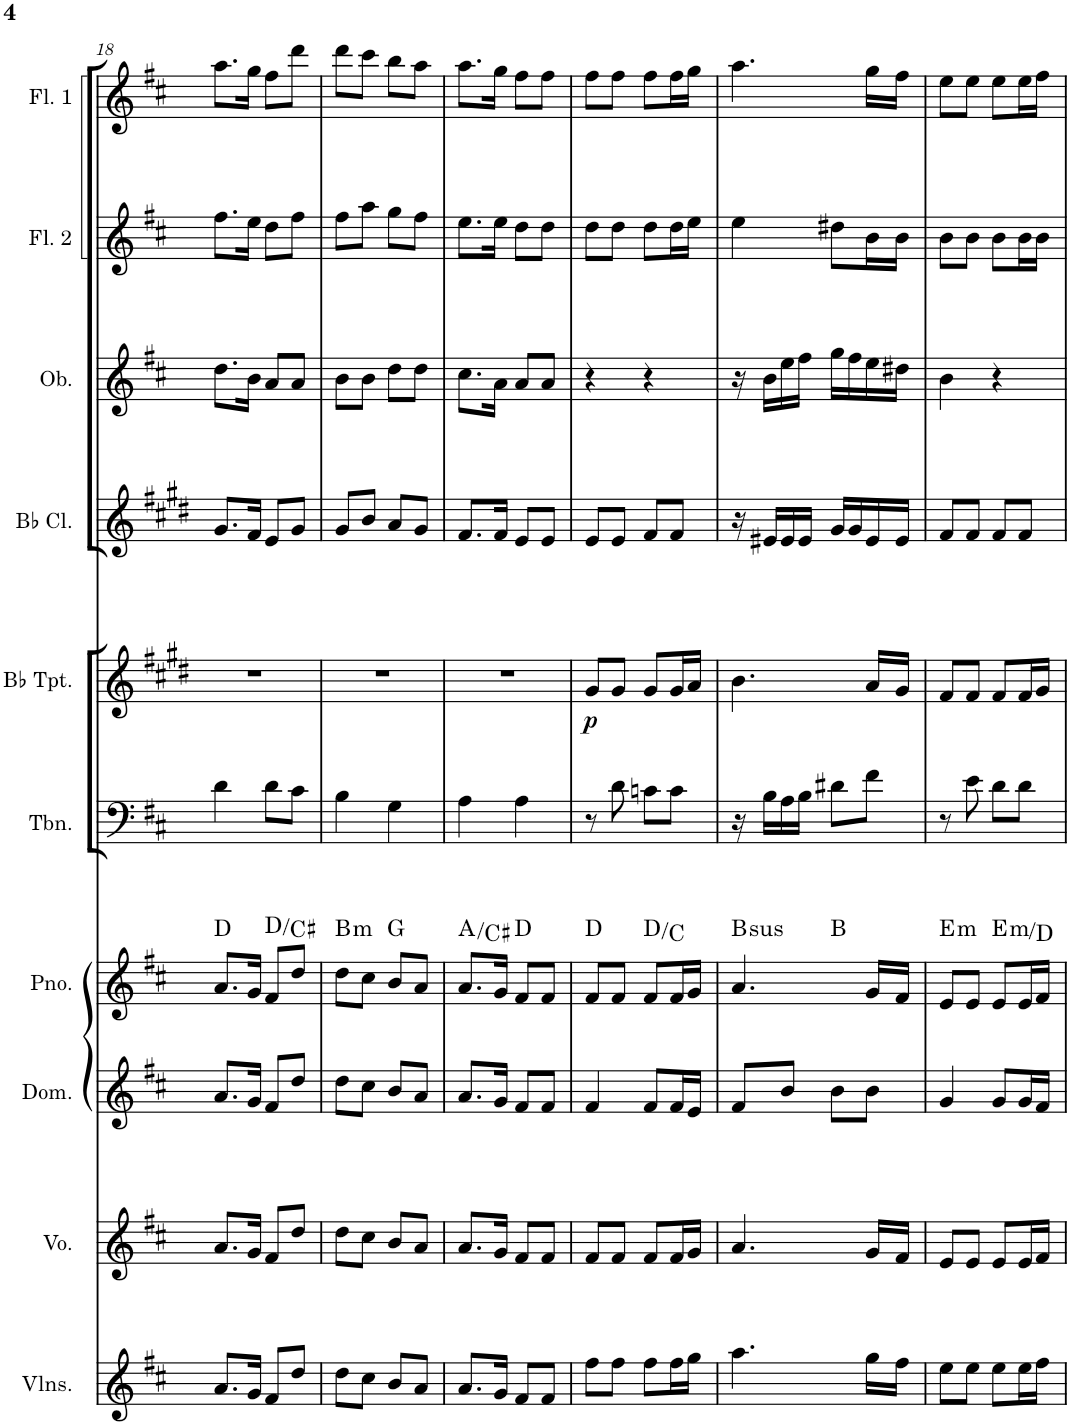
**kern	**kern	**kern	**kern	**harte	**kern	**kern	**dynam	**kern	**kern	**kern	**kern
*part10	*part9	*part8	*part7	*part7	*part6	*part5	*part5	*part4	*part3	*part2	*part1
*staff10	*staff9	*staff8	*staff7	*	*staff6	*staff5	*staff5	*staff4	*staff3	*staff2	*staff1
*I"Violins	*I"Voice	*I"Domra	*I"Piano	*	*I"Trombone	*I"Bb Trumpet	*	*I"Bb Clarinet	*I"Oboe	*I"Flute 2	*I"Flute 1
*I'Vlns.	*I'Vo.	*I'Dom.	*I'Pno.	*	*I'Tbn.	*I'Bb Tpt.	*	*I'Bb Cl.	*I'Ob.	*I'Fl. 2	*I'Fl. 1
!!LO:PB:g=z
*clefG2	*clefG2	*clefG2	*clefG2	*	*clefF4	*clefG2	*	*clefG2	*clefG2	*clefG2	*clefG2
*	*	*	*	*	*	*Trd1c2	*	*Trd1c2	*	*	*
*k[f#c#]	*k[f#c#]	*k[f#c#]	*k[f#c#]	*	*k[f#c#]	*k[f#c#g#d#]	*	*k[f#c#g#d#]	*k[f#c#]	*k[f#c#]	*k[f#c#]
*M2/4	*M2/4	*M2/4	*M2/4	*	*M2/4	*M2/4	*	*M2/4	*M2/4	*M2/4	*M2/4
=18	=18	=18	=18	=18	=18	=18	=18	=18	=18	=18	=18
8.a/L	8.a/L	8.a/L	8.a/L	D:maj	4d\	2r	.	8.g#/L	8.dd\L	8.ff#\L	8.aa\L
16g/Jk	16g/Jk	16g/Jk	16g/Jk	.	.	.	.	16f#/Jk	16b\Jk	16ee\Jk	16gg\Jk
8f#/L	8f#/L	8f#/L	8f#/L	D:maj/7	8d\L	.	.	8e/L	8a/L	8dd\L	8ff#\L
8dd/J	8dd/J	8dd/J	8dd/J	.	8c#\J	.	.	8g#/J	8a/J	8ff#\J	8ddd\J
=19	=19	=19	=19	=19	=19	=19	=19	=19	=19	=19	=19
!	!	!	!	!LO:H:kt=m	!	!	!	!	!	!	!
8dd\L	8dd\L	8dd\L	8dd\L	B:min	4B\	2r	.	8g#/L	8b\L	8ff#\L	8ddd\L
8cc#\J	8cc#\J	8cc#\J	8cc#\J	.	.	.	.	8b/J	8b\J	8aa\J	8ccc#\J
8b/L	8b/L	8b/L	8b/L	G:maj	4G\	.	.	8a/L	8dd\L	8gg\L	8bb\L
8a/J	8a/J	8a/J	8a/J	.	.	.	.	8g#/J	8dd\J	8ff#\J	8aa\J
=20	=20	=20	=20	=20	=20	=20	=20	=20	=20	=20	=20
8.a/L	8.a/L	8.a/L	8.a/L	A:maj/3	4A\	2r	.	8.f#/L	8.cc#\L	8.ee\L	8.aa\L
16g/Jk	16g/Jk	16g/Jk	16g/Jk	.	.	.	.	16f#/Jk	16a\Jk	16ee\Jk	16gg\Jk
8f#/L	8f#/L	8f#/L	8f#/L	D:maj	4A\	.	.	8e/L	8a/L	8dd\L	8ff#\L
8f#/J	8f#/J	8f#/J	8f#/J	.	.	.	.	8e/J	8a/J	8dd\J	8ff#\J
=21	=21	=21	=21	=21	=21	=21	=21	=21	=21	=21	=21
!	!	!	!	!	!	!	!LO:DY:b	!	!	!	!
8ff#\L	8f#/L	4f#/	8f#/L	D:maj	8r	8g#/L	p	8e/L	4r	8dd\L	8ff#\L
8ff#\J	8f#/J	.	8f#/J	.	8d\	8g#/J	.	8e/J	.	8dd\J	8ff#\J
8ff#\L	8f#/L	8f#/L	8f#/L	D:maj/b7	8cn\L	8g#/L	.	8f#/L	4r	8dd\L	8ff#\L
16ff#\L	16f#/L	16f#/L	16f#/L	.	8c\J	16g#/L	.	8f#/J	.	16dd\L	16ff#\L
16gg\JJ	16g/JJ	16e/JJ	16g/JJ	.	.	16a/JJ	.	.	.	16ee\JJ	16gg\JJ
=22	=22	=22	=22	=22	=22	=22	=22	=22	=22	=22	=22
!	!	!	!	!LO:H:kt=sus	!	!	!	!	!	!	!
*	*	*	*^	*	*	*	*	*	*	*	*
4.aa\	4.a/	8f#/L	4.a/	4ryy	B:sus4	16r	4.b\	.	16r	16r	4ee\	4.aa\
.	.	.	.	.	.	16B\LL	.	.	16e#X/LL	16b\LL	.	.
.	.	8b/J	.	.	.	16A\	.	.	16e#/	16ee\	.	.
.	.	.	.	.	.	16B\JJ	.	.	16e#/JJ	16ff#\JJ	.	.
.	.	8b\L	.	4ryy	B:maj	8d#X\L	.	.	16g#/LL	16gg\LL	8dd#X\L	.
.	.	.	.	.	.	.	.	.	16g#/	16ff#\	.	.
16gg\LL	16g/LL	8b\J	16g/LL	.	.	8f#\J	16a/LL	.	16e#/	16ee\	16b\L	16gg\LL
16ff#\JJ	16f#/JJ	.	16f#/JJ	.	.	.	16g#/JJ	.	16e#/JJ	16dd#X\JJ	16b\JJ	16ff#\JJ
=23	=23	=23	=23	=23	=23	=23	=23	=23	=23	=23	=23	=23
!	!	!	!	!	!LO:H:kt=m	!	!	!	!	!	!	!
*	*	*	*v	*v	*	*	*	*	*	*	*	*
8ee\L	8e/L	4g/	8e/L	E:min	8r	8f#/L	.	8f#/L	4b\	8b\L	8ee\L
8ee\J	8e/J	.	8e/J	.	8e\	8f#/J	.	8f#/J	.	8b\J	8ee\J
!	!	!	!	!LO:H:kt=m	!	!	!	!	!	!	!
8ee\L	8e/L	8g/L	8e/L	E:min/b7	8d\L	8f#/L	.	8f#/L	4r	8b\L	8ee\L
16ee\L	16e/L	16g/L	16e/L	.	8d\J	16f#/L	.	8f#/J	.	16b\L	16ee\L
16ff#\JJ	16f#/JJ	16f#/JJ	16f#/JJ	.	.	16g#/JJ	.	.	.	16b\JJ	16ff#\JJ
=	=	=	=	=	=	=	=	=	=	=	=
*-	*-	*-	*-	*-	*-	*-	*-	*-	*-	*-	*-
